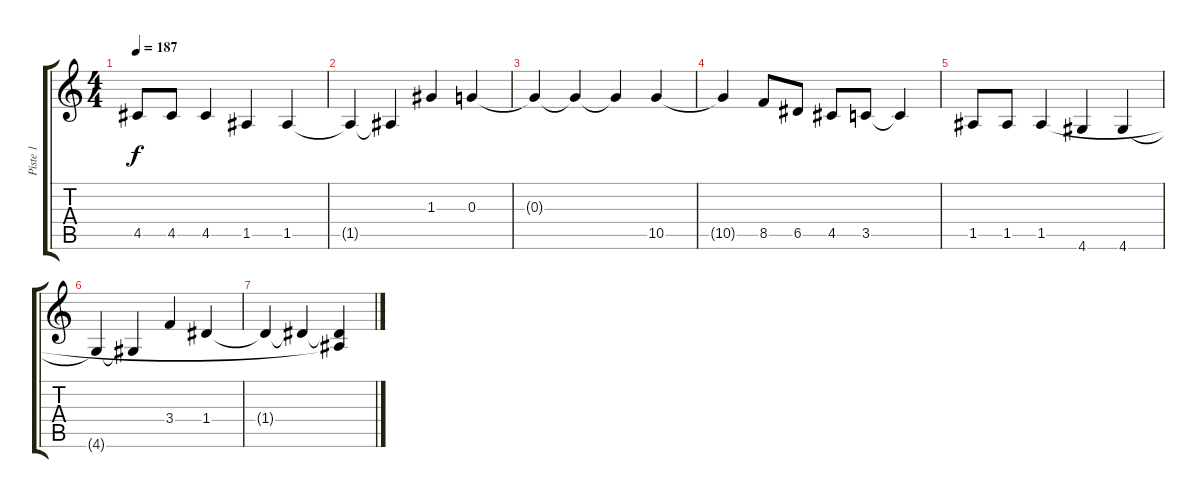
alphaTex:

\track ("Piste 1" "Piste 1") {instrument acousticguitarnylon}
\staff {score tabs}
\tuning (E4 B3 G3 D3 A2 E2) {hide}
\ts (4 4)
\tempo 187
\clef g2
\ks c
4.5.8{dy f} 4.5.8 4.5.4 1.5.4 1.5.4 |
1.5{t}.4 1.5{t}.4 1.3.4 0.3.4 |
0.3{t}.4 0.3{t}.4 0.3{t}.4 10.5.4 |
10.5{t}.4 8.5.8 6.5.8 4.5.8 3.5.8 3.5{t}.4 |
1.5.8 1.5.8 1.5.4 4.6.4 4.6.4 |
4.6{t}.4 4.6{t}.4 3.4.4 1.4.4 |
1.4{t}.4 1.4{t}.4 (1.4{t} 1.5{t}).4
